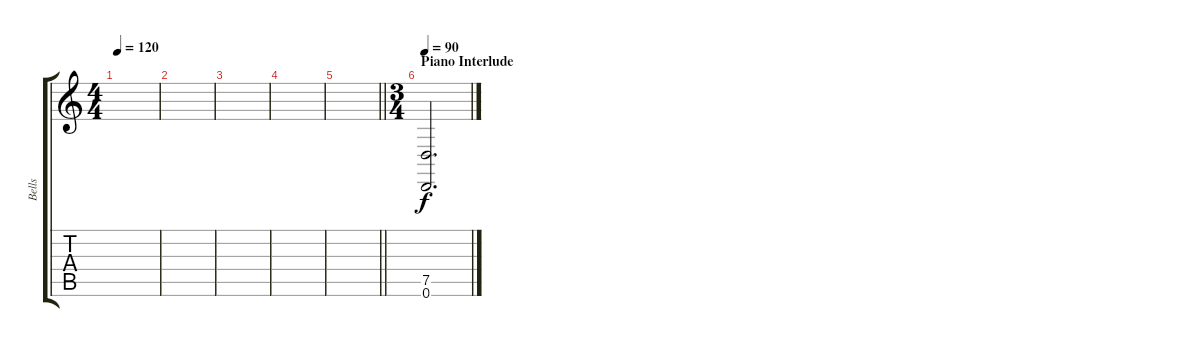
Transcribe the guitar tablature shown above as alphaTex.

\track ("Bells" "Bells") {instrument tubularbells}
\staff {score tabs}
\tuning (D4 A3 F3 C3 G2 D2) {hide}
\ts (4 4)
\tempo 120
\clef g2
\ks c
|
|
|
|
\barLineRight lightlight
|
\ts (3 4)
\section ("" "Piano Interlude")
\tempo 90
(7.5 0.6).2{d}
